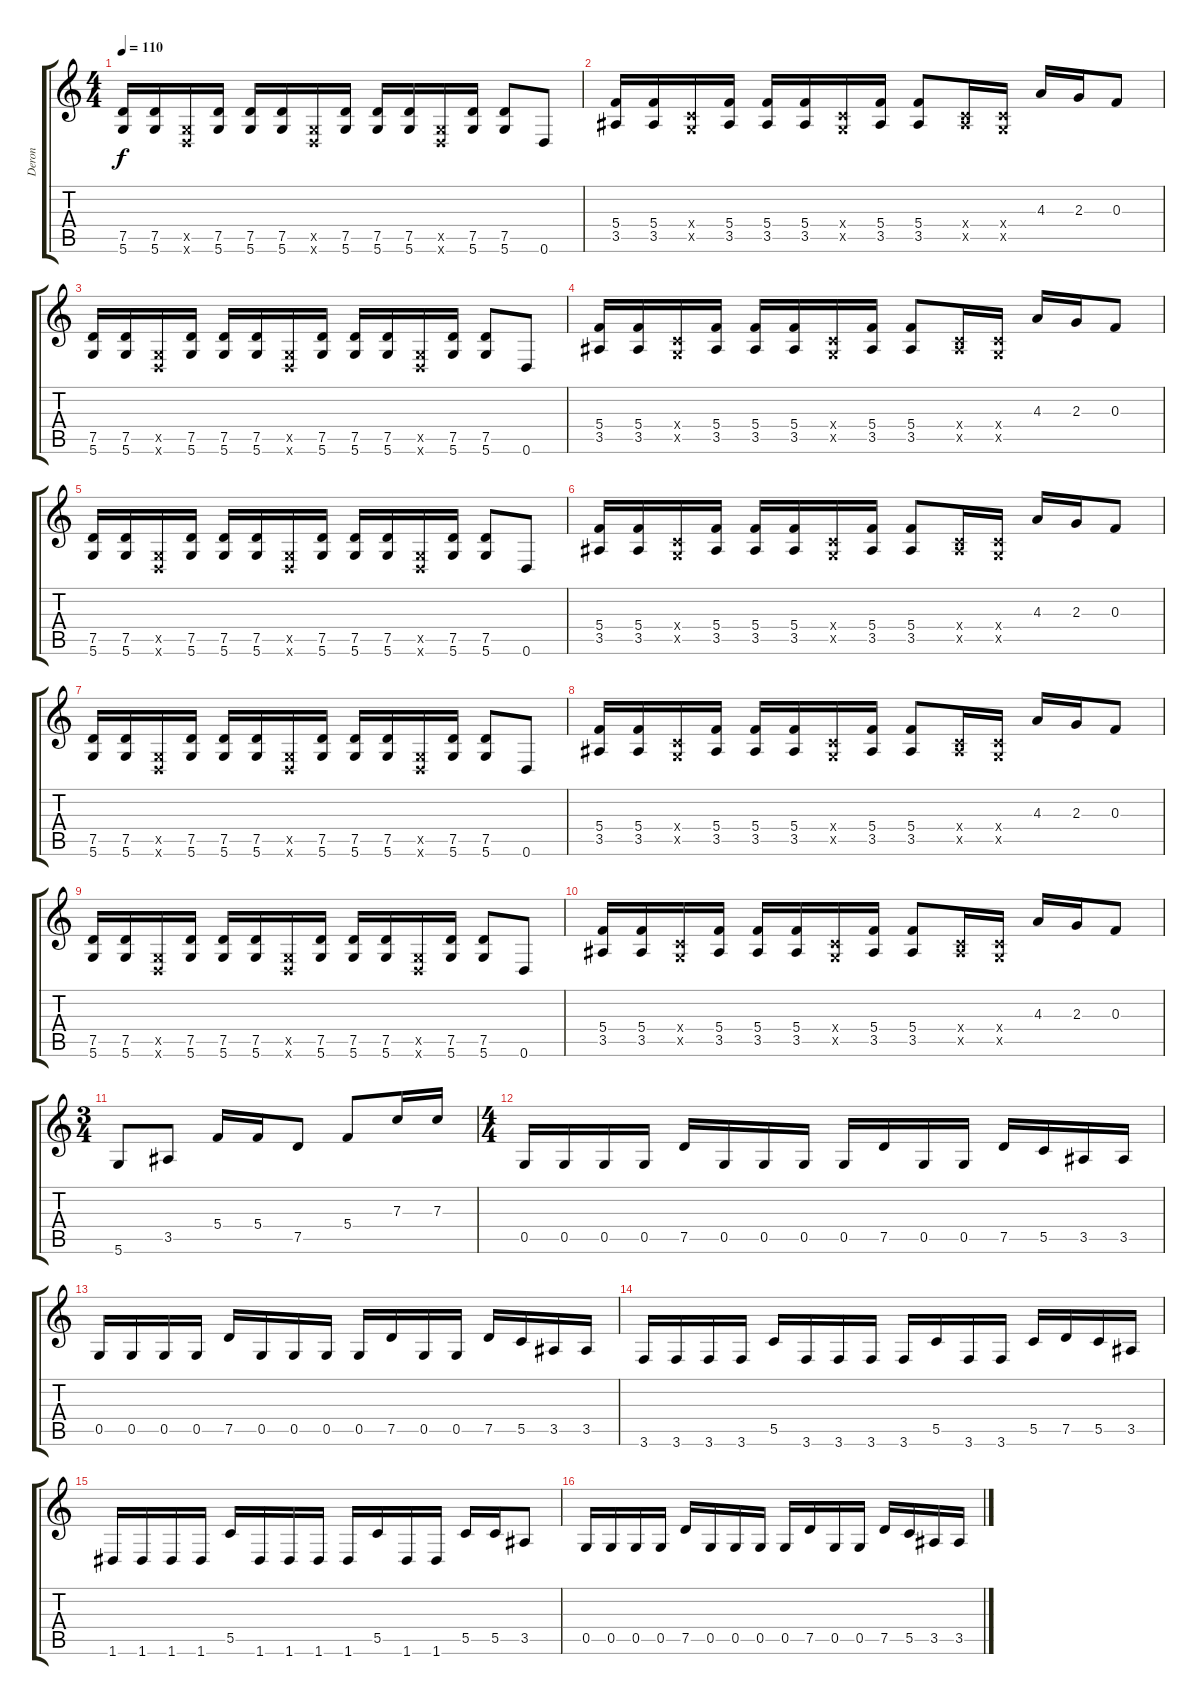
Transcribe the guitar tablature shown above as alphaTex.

\track ("Deron" "Deron") {instrument distortionguitar}
\staff {score tabs}
\tuning (D4 A3 F3 C3 G2 D2) {hide}
\ts (4 4)
\tempo 110
\clef g2
\ks c
(7.5 5.6).16{dy f} (7.5 5.6).16 (0.5{x} 0.6{x}).16 (7.5 5.6).16 (7.5 5.6).16 (7.5 5.6).16 (0.5{x} 0.6{x}).16 (7.5 5.6).16 (7.5 5.6).16 (7.5 5.6).16 (0.5{x} 0.6{x}).16 (7.5 5.6).16 (7.5 5.6).8 0.6.8 |
(5.4 3.5).16 (5.4 3.5).16 (0.4{x} 0.5{x}).16 (5.4 3.5).16 (5.4 3.5).16 (5.4 3.5).16 (0.4{x} 0.5{x}).16 (5.4 3.5).16 (5.4 3.5).8 (0.4{x} 3.5{x}).16 (0.4{x} 0.5{x}).16 4.3.16 2.3.16 0.3.8 |
(7.5 5.6).16 (7.5 5.6).16 (0.5{x} 0.6{x}).16 (7.5 5.6).16 (7.5 5.6).16 (7.5 5.6).16 (0.5{x} 0.6{x}).16 (7.5 5.6).16 (7.5 5.6).16 (7.5 5.6).16 (0.5{x} 0.6{x}).16 (7.5 5.6).16 (7.5 5.6).8 0.6.8 |
(5.4 3.5).16 (5.4 3.5).16 (0.4{x} 0.5{x}).16 (5.4 3.5).16 (5.4 3.5).16 (5.4 3.5).16 (0.4{x} 0.5{x}).16 (5.4 3.5).16 (5.4 3.5).8 (0.4{x} 3.5{x}).16 (0.4{x} 0.5{x}).16 4.3.16 2.3.16 0.3.8 |
(7.5 5.6).16 (7.5 5.6).16 (0.5{x} 0.6{x}).16 (7.5 5.6).16 (7.5 5.6).16 (7.5 5.6).16 (0.5{x} 0.6{x}).16 (7.5 5.6).16 (7.5 5.6).16 (7.5 5.6).16 (0.5{x} 0.6{x}).16 (7.5 5.6).16 (7.5 5.6).8 0.6.8 |
(5.4 3.5).16 (5.4 3.5).16 (0.4{x} 0.5{x}).16 (5.4 3.5).16 (5.4 3.5).16 (5.4 3.5).16 (0.4{x} 0.5{x}).16 (5.4 3.5).16 (5.4 3.5).8 (0.4{x} 3.5{x}).16 (0.4{x} 0.5{x}).16 4.3.16 2.3.16 0.3.8 |
(7.5 5.6).16 (7.5 5.6).16 (0.5{x} 0.6{x}).16 (7.5 5.6).16 (7.5 5.6).16 (7.5 5.6).16 (0.5{x} 0.6{x}).16 (7.5 5.6).16 (7.5 5.6).16 (7.5 5.6).16 (0.5{x} 0.6{x}).16 (7.5 5.6).16 (7.5 5.6).8 0.6.8 |
(5.4 3.5).16 (5.4 3.5).16 (0.4{x} 0.5{x}).16 (5.4 3.5).16 (5.4 3.5).16 (5.4 3.5).16 (0.4{x} 0.5{x}).16 (5.4 3.5).16 (5.4 3.5).8 (0.4{x} 3.5{x}).16 (0.4{x} 0.5{x}).16 4.3.16 2.3.16 0.3.8 |
(7.5 5.6).16 (7.5 5.6).16 (0.5{x} 0.6{x}).16 (7.5 5.6).16 (7.5 5.6).16 (7.5 5.6).16 (0.5{x} 0.6{x}).16 (7.5 5.6).16 (7.5 5.6).16 (7.5 5.6).16 (0.5{x} 0.6{x}).16 (7.5 5.6).16 (7.5 5.6).8 0.6.8 |
(5.4 3.5).16 (5.4 3.5).16 (0.4{x} 0.5{x}).16 (5.4 3.5).16 (5.4 3.5).16 (5.4 3.5).16 (0.4{x} 0.5{x}).16 (5.4 3.5).16 (5.4 3.5).8 (0.4{x} 3.5{x}).16 (0.4{x} 0.5{x}).16 4.3.16 2.3.16 0.3.8 |
\ts (3 4)
5.6.8 3.5.8 5.4.16 5.4.16 7.5.8 5.4.8 7.3.16 7.3.16 |
\ts (4 4)
0.5.16 0.5.16 0.5.16 0.5.16 7.5.16 0.5.16 0.5.16 0.5.16 0.5.16 7.5.16 0.5.16 0.5.16 7.5.16 5.5.16 3.5.16 3.5.16 |
0.5.16 0.5.16 0.5.16 0.5.16 7.5.16 0.5.16 0.5.16 0.5.16 0.5.16 7.5.16 0.5.16 0.5.16 7.5.16 5.5.16 3.5.16 3.5.16 |
3.6.16 3.6.16 3.6.16 3.6.16 5.5.16 3.6.16 3.6.16 3.6.16 3.6.16 5.5.16 3.6.16 3.6.16 5.5.16 7.5.16 5.5.16 3.5.16 |
1.6.16 1.6.16 1.6.16 1.6.16 5.5.16 1.6.16 1.6.16 1.6.16 1.6.16 5.5.16 1.6.16 1.6.16 5.5.16 5.5.16 3.5.8 |
0.5.16 0.5.16 0.5.16 0.5.16 7.5.16 0.5.16 0.5.16 0.5.16 0.5.16 7.5.16 0.5.16 0.5.16 7.5.16 5.5.16 3.5.16 3.5.16
